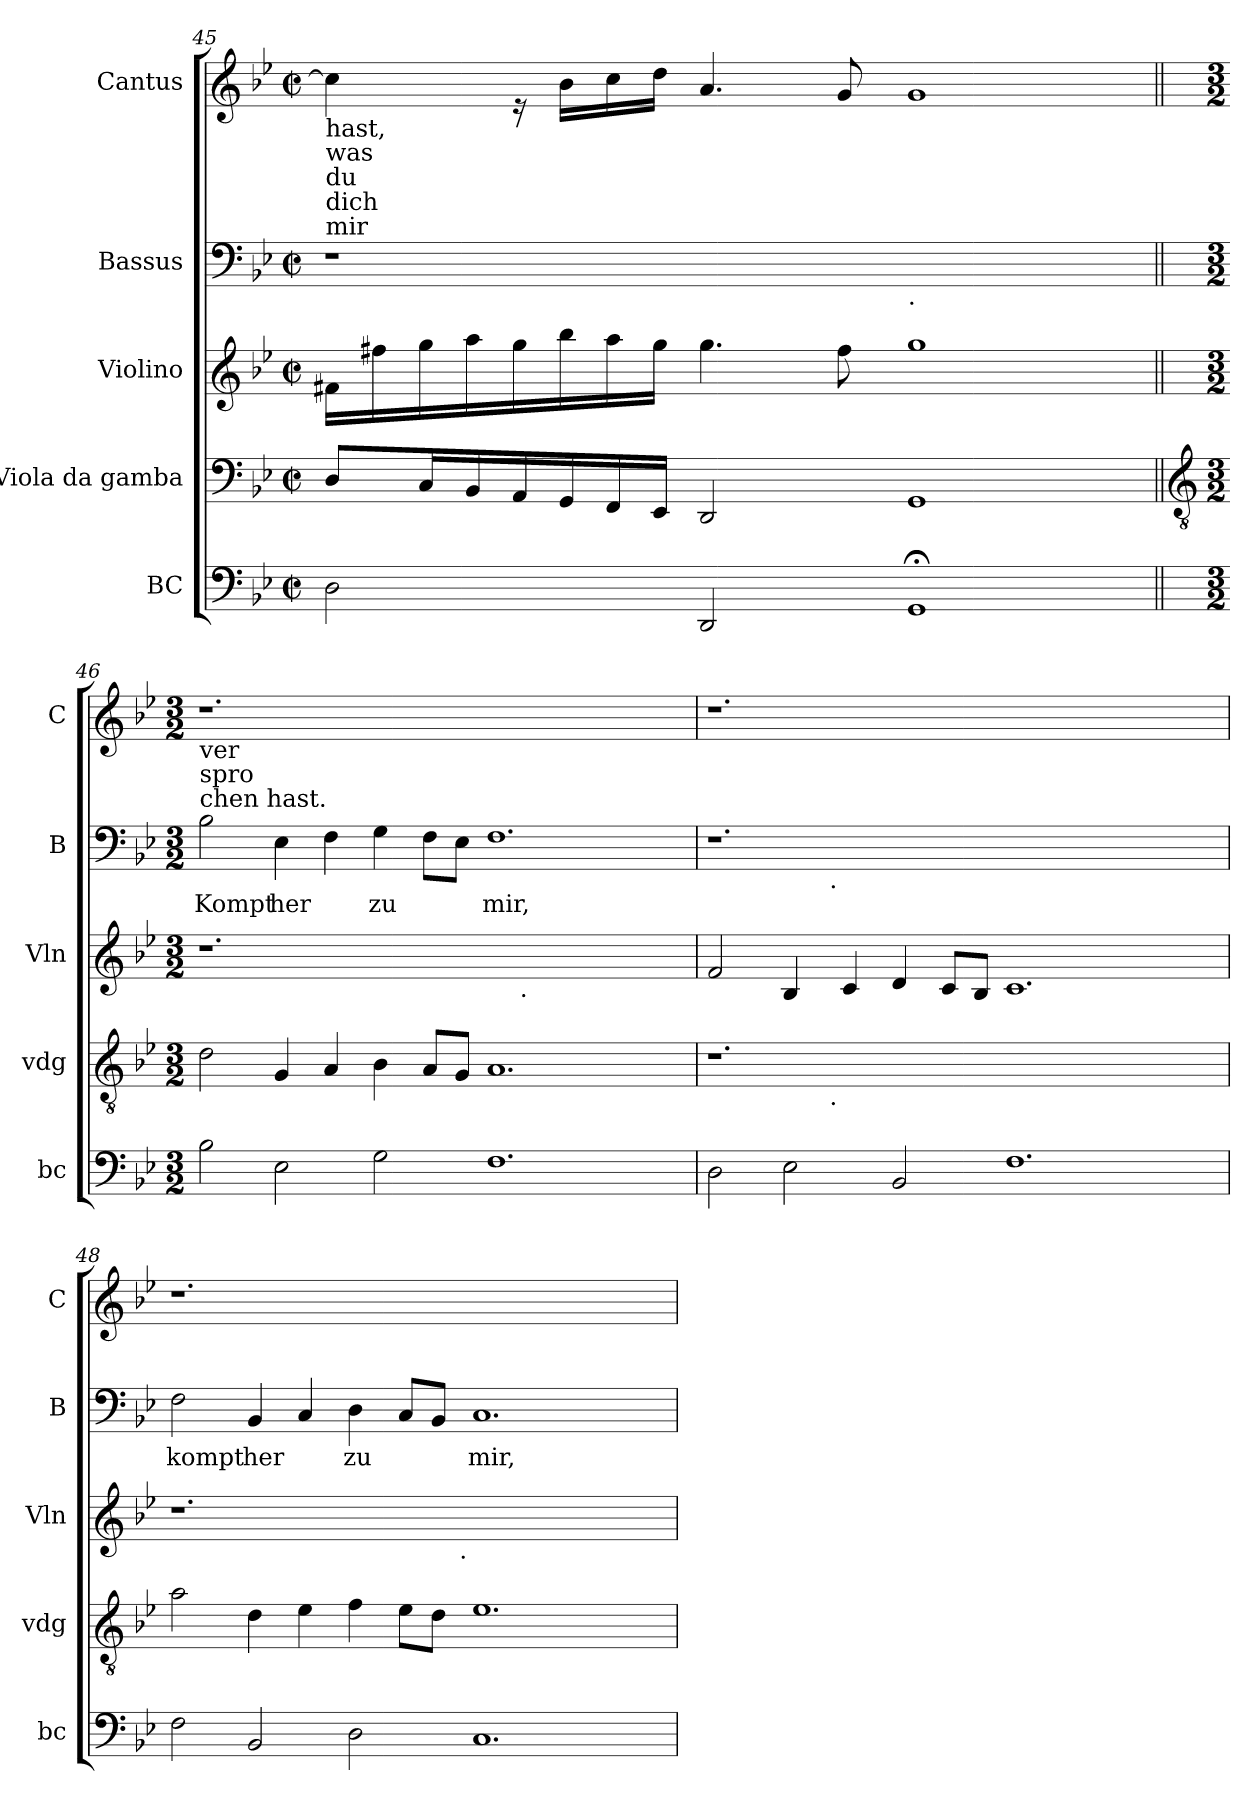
**kern	**kern	**kern	**kern	**text	**kern
*part5	*part4	*part3	*part2	*part2	*part1
*staff5	*staff4	*staff3	*staff2	*staff2	*staff1
*I"BC	*I"Viola da gamba	*I"Violino	*I"Bassus	*	*I"Cantus
*I'bc	*I'vdg	*I'Vln	*I'B	*	*I'C
*clefF4	*clefF4	*clefG2	*clefF4	*	*clefG2
*k[b-e-]	*k[b-e-]	*k[b-e-]	*k[b-e-]	*	*k[b-e-]
*B-:	*B-:	*B-:	*B-:	*	*B-:
*M2/2	*M2/2	*M2/2	*M2/2	*	*M2/2
*met(c|)	*met(c|)	*met(c|)	*met(c|)	*	*met(c|)
=45	=45	=45	=45	=45	=45
!	!	!	!	!	!LO:TX:b:t=hast,
!	!	!	!	!	!LO:TX:b:t=was
!	!	!	!	!	!LO:TX:b:t=du
!	!	!	!	!	!LO:TX:b:t=dich
!	!	!	!	!	!LO:TX:b:t=mir
2D\	8D/L	16f#X\LL	1r	.	4cc\]
.	.	16ff#X\	.	.	.
.	16C/L	16gg\	.	.	.
.	16BB-/	16aa\	.	.	.
.	16AA/	16gg\	.	.	16re
.	16GG/	16bb-\	.	.	16b-\LL
.	16FF/	16aa\	.	.	16cc\
.	16EE-/JJ	16gg\JJ	.	.	16dd\JJ
2DD/	2DD/	4.gg\	.	.	4.a/
.	.	8ff#\	.	.	8g/
!	!	!	!LO:TX:b:t=.	!	!
1GG;	1GG	1gg	1ryy	.	1g
!!LO:LB:g=z
=46||	=46||	=46||	=46||	=46||	=46||
*	*clefGv2	*	*	*	*
*M3/2	*M3/2	*M3/2	*M3/2	*	*M3/2
!	!	!	!	!	!LO:TX:b:t=ver
!	!	!	!	!	!LO:TX:b:t=spro
!	!	!	!	!	!LO:TX:b:t=chen hast.
!	!	!	!	!LO:LY:b	!
2B-\	2d\	1.r	2B-\	Kompt	1.r
!	!	!	!	!LO:LY:b	!
2E-\	4G/	.	4E-\	her	.
.	4A/	.	4F\	.	.
!	!	!	!	!LO:LY:b	!
2G\	4B-\	.	4G\	zu	.
.	8A/L	.	8F\L	.	.
.	8G/J	.	8E-\J	.	.
!	!	!	!	!LO:LY:b	!
1.F	1.A	8ryy	1.F	mir,	1.ryy
!	!	!LO:TX:b:t=.	!	!	!
.	.	1ryy	.	.	.
.	.	4.ryy	.	.	.
=47	=47	=47	=47	=47	=47
*	*^	*	*^	*	*
2D\	1.r	2ryy	2f/	1.r	2ryy	.	1.r
2E-\	.	8..ryy	4B-/	.	8..ryy	.	.
!	!	!	!	!	!LO:TX:b:t=.	!	!
!	!	!LO:TX:b:t=.	!	!	!	!	!
.	.	1ryy	.	.	1ryy	.	.
.	.	.	4c/	.	.	.	.
2BB-/	.	.	4d/	.	.	.	.
.	.	.	8c/L	.	.	.	.
.	.	.	8B-/J	.	.	.	.
1.F	1.ryy	.	1.c	1.ryy	.	.	1.ryy
.	.	1ryy	.	.	1ryy	.	.
.	.	4ryy	.	.	4ryy	.	.
.	.	32ryy	.	.	32ryy	.	.
=48	=48	=48	=48	=48	=48	=48	=48
!	!	!	!	!	!	!LO:LY:b	!
*	*v	*v	*^	*v	*v	*	*
2F\	2a\	1.r	1ryy	2F\	kompt	1.r
!	!	!	!	!	!LO:LY:b	!
2BB-/	4d\	.	.	4BB-/	her	.
.	4e-\	.	.	4C/	.	.
!	!	!	!	!	!LO:LY:b	!
2D\	4f\	.	4...ryy	4D\	zu	.
.	8e-\L	.	.	8C/L	.	.
.	8d\J	.	.	8BB-/J	.	.
!	!	!	!LO:TX:b:t=.	!	!	!
.	.	.	1ryy	.	.	.
!	!	!	!	!	!LO:LY:b	!
1.C	1.e-	1.ryy	.	1.C	mir,	1.ryy
.	.	.	2ryy	.	.	.
.	.	.	32ryy	.	.	.
*	*	*v	*v	*	*	*
=	=	=	=	=	=
*-	*-	*-	*-	*-	*-
